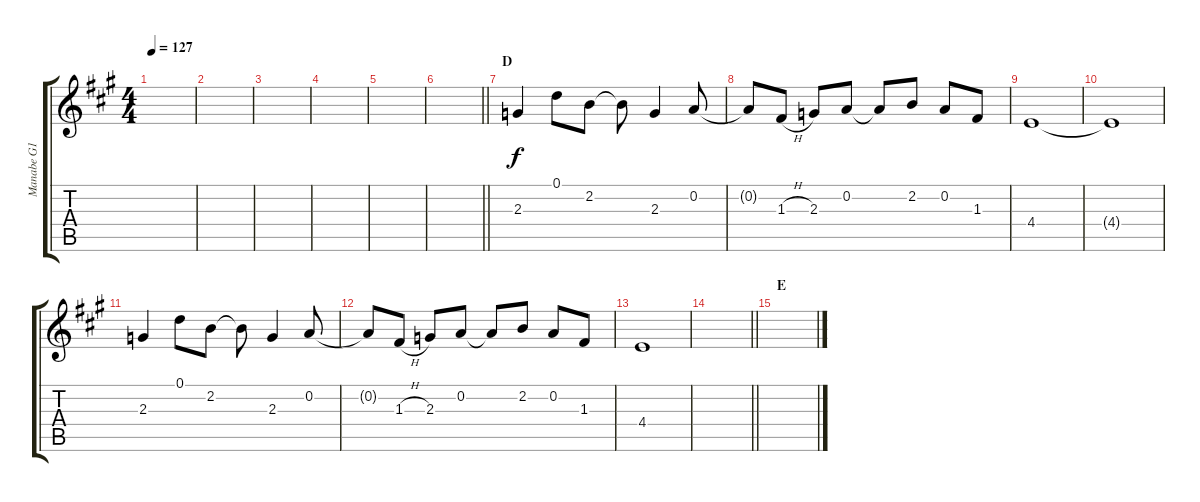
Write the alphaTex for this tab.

\track ("Manabe G1" "Manabe G1") {instrument distortionguitar}
\staff {score tabs}
\tuning (D4 A3 F3 C3 G2 D2) {hide}
\ts (4 4)
\tempo 127
\clef g2
\ks a
|
|
|
|
|
\barLineRight lightlight
|
\section ("" "D")
2.3.4 0.1.8 2.2.8 2.2{t}.8 2.3.4 0.2.8 |
0.2{t}.8 1.3{h}.8 2.3.8 0.2.8 0.2{t}.8 2.2.8 0.2.8 1.3.8 |
4.4.1 |
4.4{t}.1 |
2.3.4 0.1.8 2.2.8 2.2{t}.8 2.3.4 0.2.8 |
0.2{t}.8 1.3{h}.8 2.3.8 0.2.8 0.2{t}.8 2.2.8 0.2.8 1.3.8 |
4.4.1 |
\barLineRight lightlight
|
\section ("" "E")
